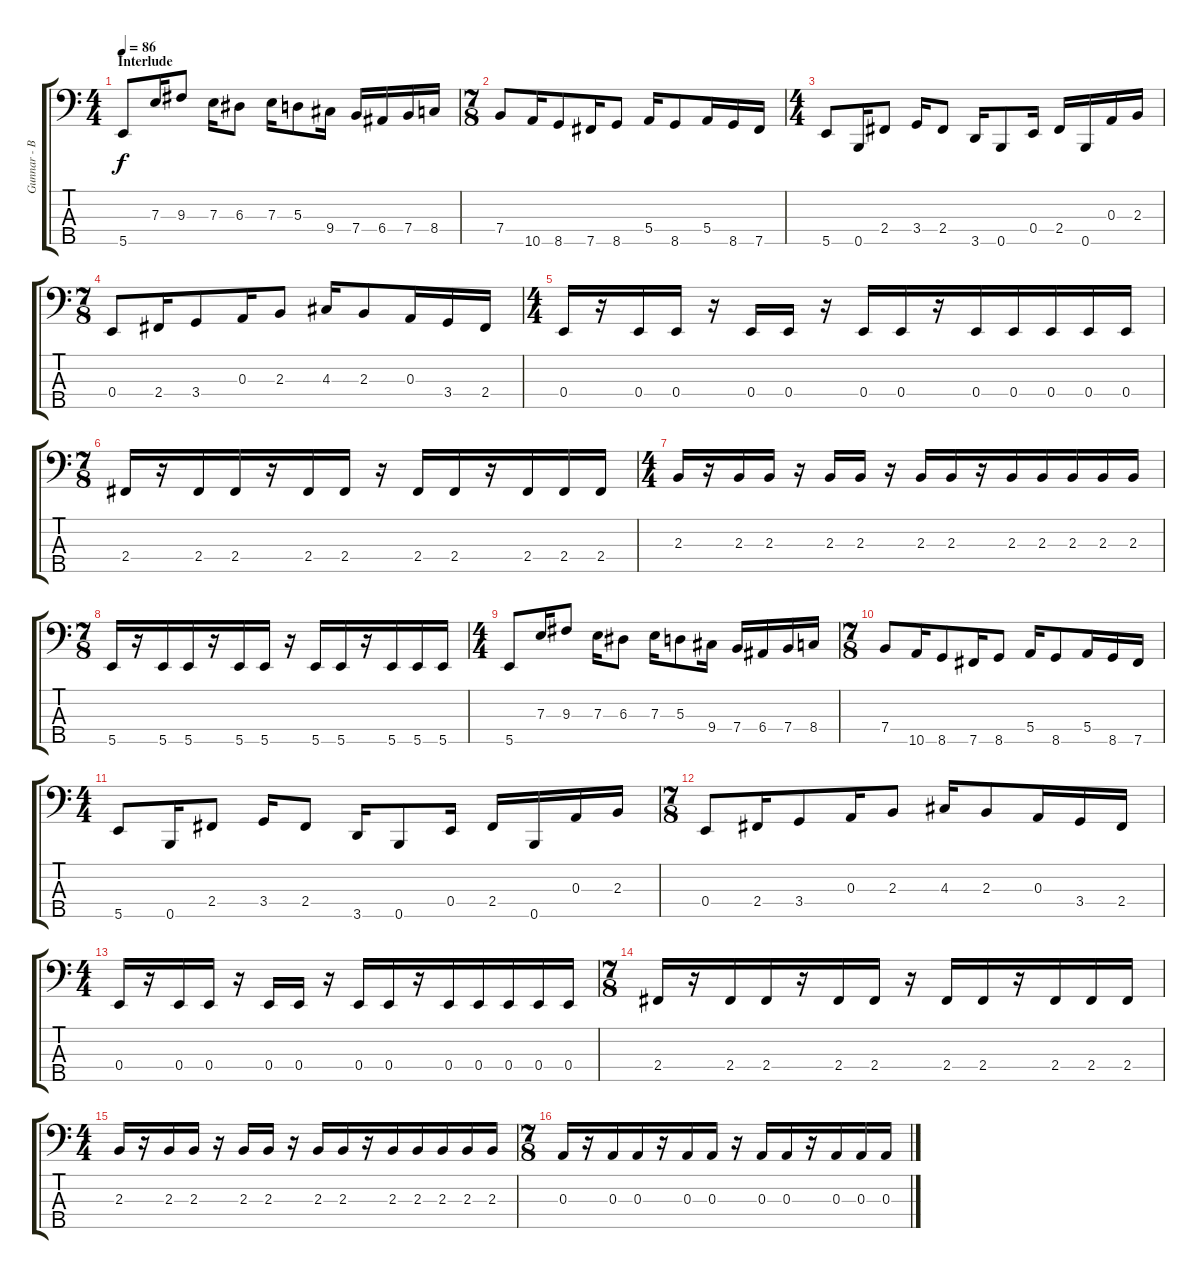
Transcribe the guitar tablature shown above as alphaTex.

\track ("Gunnar - Bass" "Gunnar - B") {instrument electricbassfinger}
\staff {score tabs}
\tuning (G2 D2 A1 E1 B0) {hide}
\ts (4 4)
\section ("" "Interlude")
\tempo 86
\clef f4
\ks c
5.5.8{dy f} 7.3.16 9.3.8 7.3.16 6.3.8 7.3.16 5.3.8 9.4.16 7.4.16 6.4.16 7.4.16 8.4.16 |
\ts (7 8)
7.4.8{beam merge} 10.5.16 8.5.8 7.5.16{beam merge} 8.5.8 5.4.16 8.5.8 5.4.16{beam merge} 8.5.16 7.5.16 |
\ts (4 4)
5.5.8 0.5.16 2.4.8 3.4.16 2.4.8 3.5.16 0.5.8 0.4.16 2.4.16 0.5.16 0.3.16 2.3.16 |
\ts (7 8)
0.4.8{beam merge} 2.4.16 3.4.8 0.3.16{beam merge} 2.3.8 4.3.16 2.3.8 0.3.16{beam merge} 3.4.16 2.4.16 |
\ts (4 4)
0.4.16 r.16 0.4.16 0.4.16 r.16 0.4.16 0.4.16 r.16 0.4.16 0.4.16 r.16 0.4.16{beam merge} 0.4.16 0.4.16 0.4.16 0.4.16 |
\ts (7 8)
2.4.16 r.16 2.4.16 2.4.16 r.16 2.4.16{beam merge} 2.4.16 r.16 2.4.16 2.4.16 r.16 2.4.16{beam merge} 2.4.16 2.4.16 |
\ts (4 4)
2.3.16 r.16 2.3.16 2.3.16 r.16 2.3.16 2.3.16 r.16 2.3.16 2.3.16 r.16 2.3.16{beam merge} 2.3.16 2.3.16 2.3.16 2.3.16 |
\ts (7 8)
5.5.16 r.16 5.5.16 5.5.16 r.16 5.5.16{beam merge} 5.5.16 r.16 5.5.16 5.5.16 r.16 5.5.16{beam merge} 5.5.16 5.5.16 |
\ts (4 4)
5.5.8 7.3.16 9.3.8 7.3.16 6.3.8 7.3.16 5.3.8 9.4.16 7.4.16 6.4.16 7.4.16 8.4.16 |
\ts (7 8)
7.4.8{beam merge} 10.5.16 8.5.8 7.5.16{beam merge} 8.5.8 5.4.16 8.5.8 5.4.16{beam merge} 8.5.16 7.5.16 |
\ts (4 4)
5.5.8 0.5.16 2.4.8 3.4.16 2.4.8 3.5.16 0.5.8 0.4.16 2.4.16 0.5.16 0.3.16 2.3.16 |
\ts (7 8)
0.4.8{beam merge} 2.4.16 3.4.8 0.3.16{beam merge} 2.3.8 4.3.16 2.3.8 0.3.16{beam merge} 3.4.16 2.4.16 |
\ts (4 4)
0.4.16 r.16 0.4.16 0.4.16 r.16 0.4.16 0.4.16 r.16 0.4.16 0.4.16 r.16 0.4.16{beam merge} 0.4.16 0.4.16 0.4.16 0.4.16 |
\ts (7 8)
2.4.16 r.16 2.4.16 2.4.16 r.16 2.4.16{beam merge} 2.4.16 r.16 2.4.16 2.4.16 r.16 2.4.16{beam merge} 2.4.16 2.4.16 |
\ts (4 4)
2.3.16 r.16 2.3.16 2.3.16 r.16 2.3.16 2.3.16 r.16 2.3.16 2.3.16 r.16 2.3.16{beam merge} 2.3.16 2.3.16 2.3.16 2.3.16 |
\ts (7 8)
0.3.16 r.16 0.3.16 0.3.16 r.16 0.3.16{beam merge} 0.3.16 r.16 0.3.16 0.3.16 r.16 0.3.16{beam merge} 0.3.16 0.3.16
